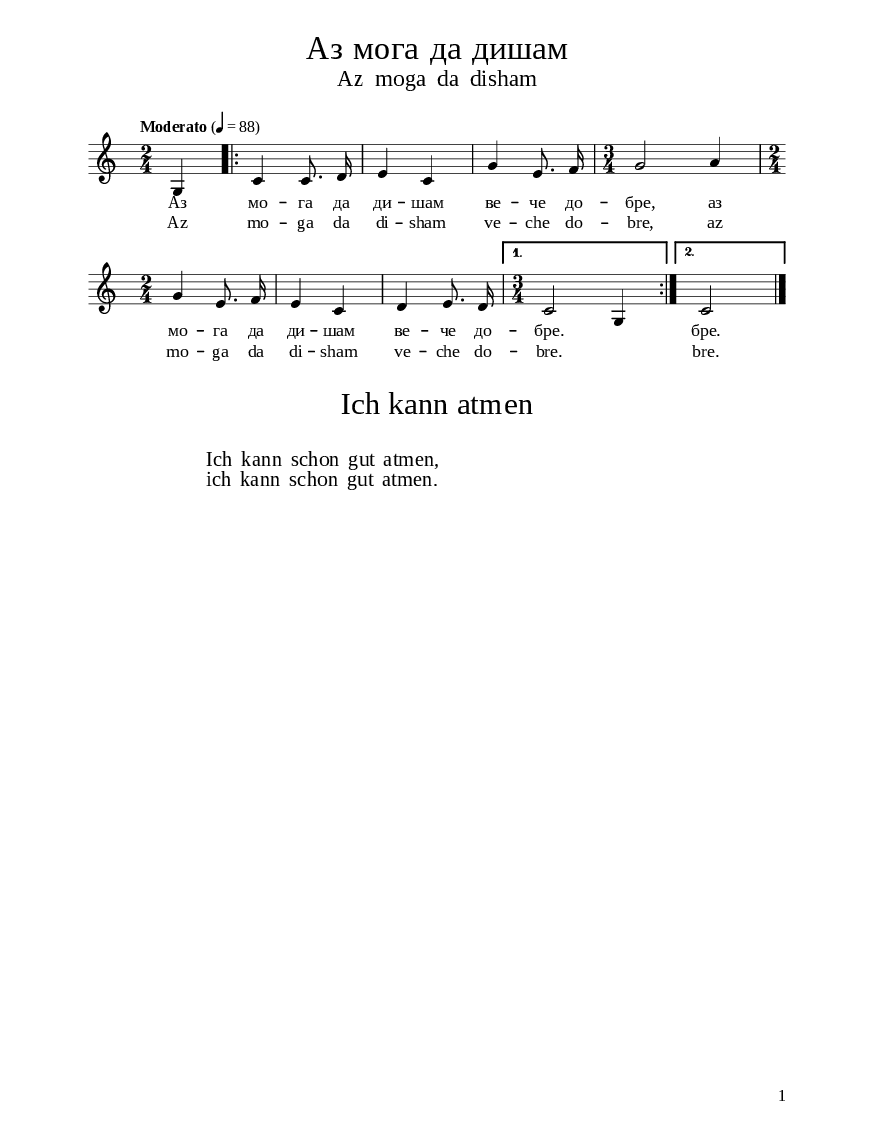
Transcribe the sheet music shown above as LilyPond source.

\version "2.20.0"

\paper {
  #(set-paper-size "a5")
}

\bookpart {
  \paper {
    print-all-headers = ##t
    print-page-number = ##t
    print-first-page-number = ##t

    % put page numbers on the bottom
    oddHeaderMarkup = \markup ""
    evenHeaderMarkup = \markup ""
    oddFooterMarkup = \markup
    \fill-line {
      ""
      \on-the-fly #print-page-number-check-first \fromproperty #'page:page-number-string
    }
    evenFooterMarkup = \markup
    \fill-line {
      \on-the-fly #print-page-number-check-first \fromproperty #'page:page-number-string
      ""
    }

    left-margin = 1.5\cm
    right-margin = 1.5\cm
    top-margin = 1.6\cm
    bottom-margin = 1.2\cm
    ragged-bottom = ##t % do not spread the staves to fill the whole vertical space

    % change lyrics and titles font (affects notes also)
    fonts =
    #(make-pango-font-tree
      "Times New Roman"
      "DejaVu Sans"
      "DejaVu Sans Mono"
      (/ (* staff-height pt) 3.6))

    % change distance between staves
    system-system-spacing =
    #'((basic-distance . 12)
       (minimum-distance . 6)
       (padding . 1)
       (stretchability . 12))
  }

  \header {
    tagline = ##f
  }

  \score{
    \layout {
      indent = 0.0\cm % remove first line indentation
      %ragged-last = ##t % do not spread last line to fill the whole space
      \context {
        \Score
        \omit BarNumber %remove bar numbers
      } % context

      \context {
        % change staff size
        \Staff
        fontSize = #+0 % affects notes size only
        \override StaffSymbol #'staff-space = #(magstep -3)
        \override StaffSymbol #'thickness = #0.5
        \override BarLine #'hair-thickness = #1
        %\override StaffSymbol #'ledger-line-thickness = #'(0 . 0)
      }

      \context {
        % adjust space between staff and lyrics and between the two lyric lines
        \Lyrics
        \override VerticalAxisGroup.nonstaff-relatedstaff-spacing = #'((basic-distance . 4.5))
        \override VerticalAxisGroup.nonstaff-nonstaff-spacing = #'((minimum-distance . 2))
      }
    } % layout

    \new Voice \absolute {
      \clef treble
      \key c \major
      \time 2/4
      \tempo \markup {
        % make tempo note smaller
        \concat {
          "Moderato " \normal-text { "(" }
          \teeny \general-align #Y #DOWN \note #"4" #0.8
          \normal-text { " = 88)" }
        }
      }
      \autoBeamOff
      \partial 4
      g4 \repeat volta 2 {
        |
        c'4 c'8. d'16 | % 3
        e'4 c'4 | % 4
        g'4 e'8. f'16 | % 5
        \time 3/4  g'2 a'4 |  \break
        \time 2/4  g'4 e'8. f'16 | % 7
        e'4 c'4 | % 8
        d'4 e'8. d'16 | % 9
        \time 3/4
      }
      \alternative {
        {
          c'2 g4 |

        }
        {c'2 \bar "|."  }
      }
    }

    \addlyrics {
      Аз мо -- га
      да ди -- шам ве -- че до -- бре, аз мо -- га
      да ди -- шам ве -- че до -- бре. \skip4 бре.}
      \addlyrics {
        Az mo -- ga
        da di -- sham ve -- che do -- bre, az mo -- ga
        da di -- sham ve -- che do -- bre. \skip4 bre.}

        \header {
          title = \markup \column \normal-text \fontsize #2.5 {
            \center-align
            \line { Аз мога да дишам }
            \vspace #-0.6
            \center-align
            \line \fontsize #-3 { Az moga da disham }
            \vspace #-0.8
            \center-align
            \line \fontsize #-3 { " " }
          }
        }

        \midi{}

      } % score


      % include foreign translation(s) of the song
      \version "2.20.0"

\markup \fill-line { \fontsize #6 "Ich kann atmen" }
\markup \null
\markup \null
\markup \fontsize #+2.5 {
  \hspace #10
  \override #'(baseline-skip . 2)

  \column {
    \line { " " }

\line { " "Ich kann schon gut atmen, }

\line { " "ich kann schon gut atmen.}

  }
}


    } % bookpart
